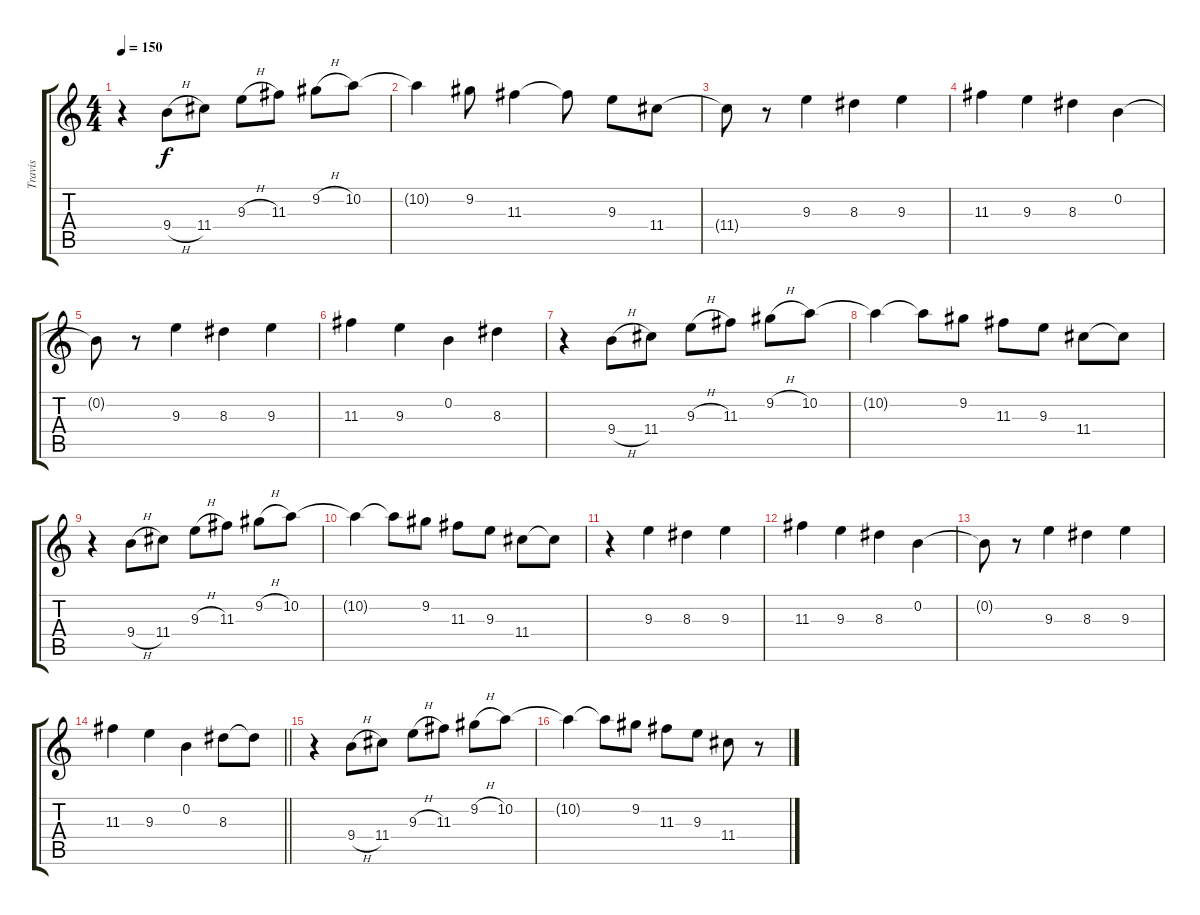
\track ("Travis" "Travis") {instrument distortionguitar}
\staff {score tabs}
\tuning (E4 B3 G3 D3 A2 E2) {hide}
\ts (4 4)
\tempo 150
\clef g2
\ks c
r.4{dy f} 9.4{h}.8 11.4.8 9.3{h}.8 11.3.8 9.2{h}.8 10.2.8 |
10.2{t}.4 9.2.8 11.3.4 11.3{t}.8 9.3.8 11.4.8 |
11.4{t}.8 r.8 9.3.4 8.3.4 9.3.4 |
11.3.4 9.3.4 8.3.4 0.2.4 |
0.2{t}.8 r.8 9.3.4 8.3.4 9.3.4 |
11.3.4 9.3.4 0.2.4 8.3.4 |
r.4 9.4{h}.8 11.4.8 9.3{h}.8 11.3.8 9.2{h}.8 10.2.8 |
10.2{t}.4 10.2{t}.8 9.2.8 11.3.8 9.3.8 11.4.8 11.4{t}.8 |
r.4 9.4{h}.8 11.4.8 9.3{h}.8 11.3.8 9.2{h}.8 10.2.8 |
10.2{t}.4 10.2{t}.8 9.2.8 11.3.8 9.3.8 11.4.8 11.4{t}.8 |
r.4 9.3.4 8.3.4 9.3.4 |
11.3.4 9.3.4 8.3.4 0.2.4 |
0.2{t}.8 r.8 9.3.4 8.3.4 9.3.4 |
\barLineRight lightlight
11.3.4 9.3.4 0.2.4 8.3.8 8.3{t}.8 |
r.4{volume 10} 9.4{h}.8 11.4.8 9.3{h}.8 11.3.8 9.2{h}.8 10.2.8 |
10.2{t}.4 10.2{t}.8 9.2.8 11.3.8 9.3.8 11.4.8 r.8
